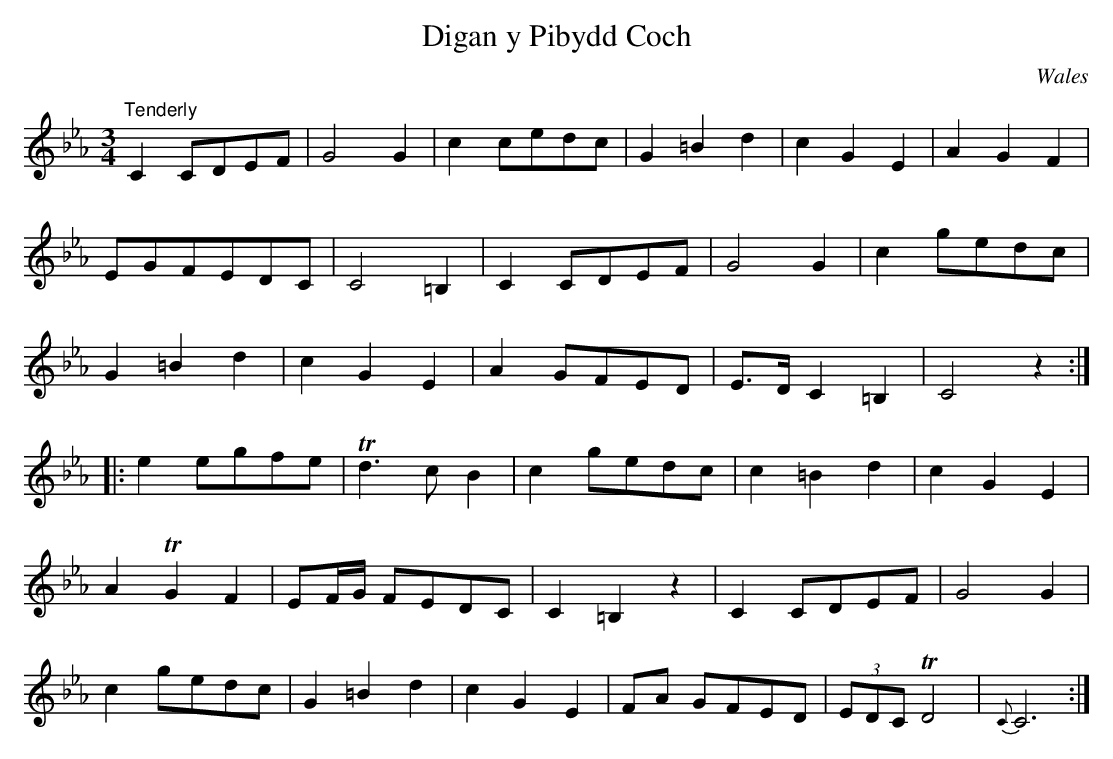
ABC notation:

X:1
T:Digan y Pibydd Coch
M:3/4
L:1/8
O:Wales
K:Cmin
"Tenderly"C2 CDEF|G4 G2|c2 cedc|G2 =B2d2|c2G2E2|A2G2F2|
EGFEDC|C4 =B,2|C2 CDEF|G4 G2|c2 gedc|
G2=B2d2|c2G2E2|A2 GFED|E>D C2 =B,2|C4 z2:|
|:e2 egfe|Td3c B2|c2 gedc|c2=B2d2|c2G2E2|
A2TG2F2|EF/G/ FEDC|C2=B,2 z2|C2 CDEF|G4 G2|
c2 gedc|G2 =B2d2|c2G2E2|FA GFED|(3EDC TD4|{C}C6:|
